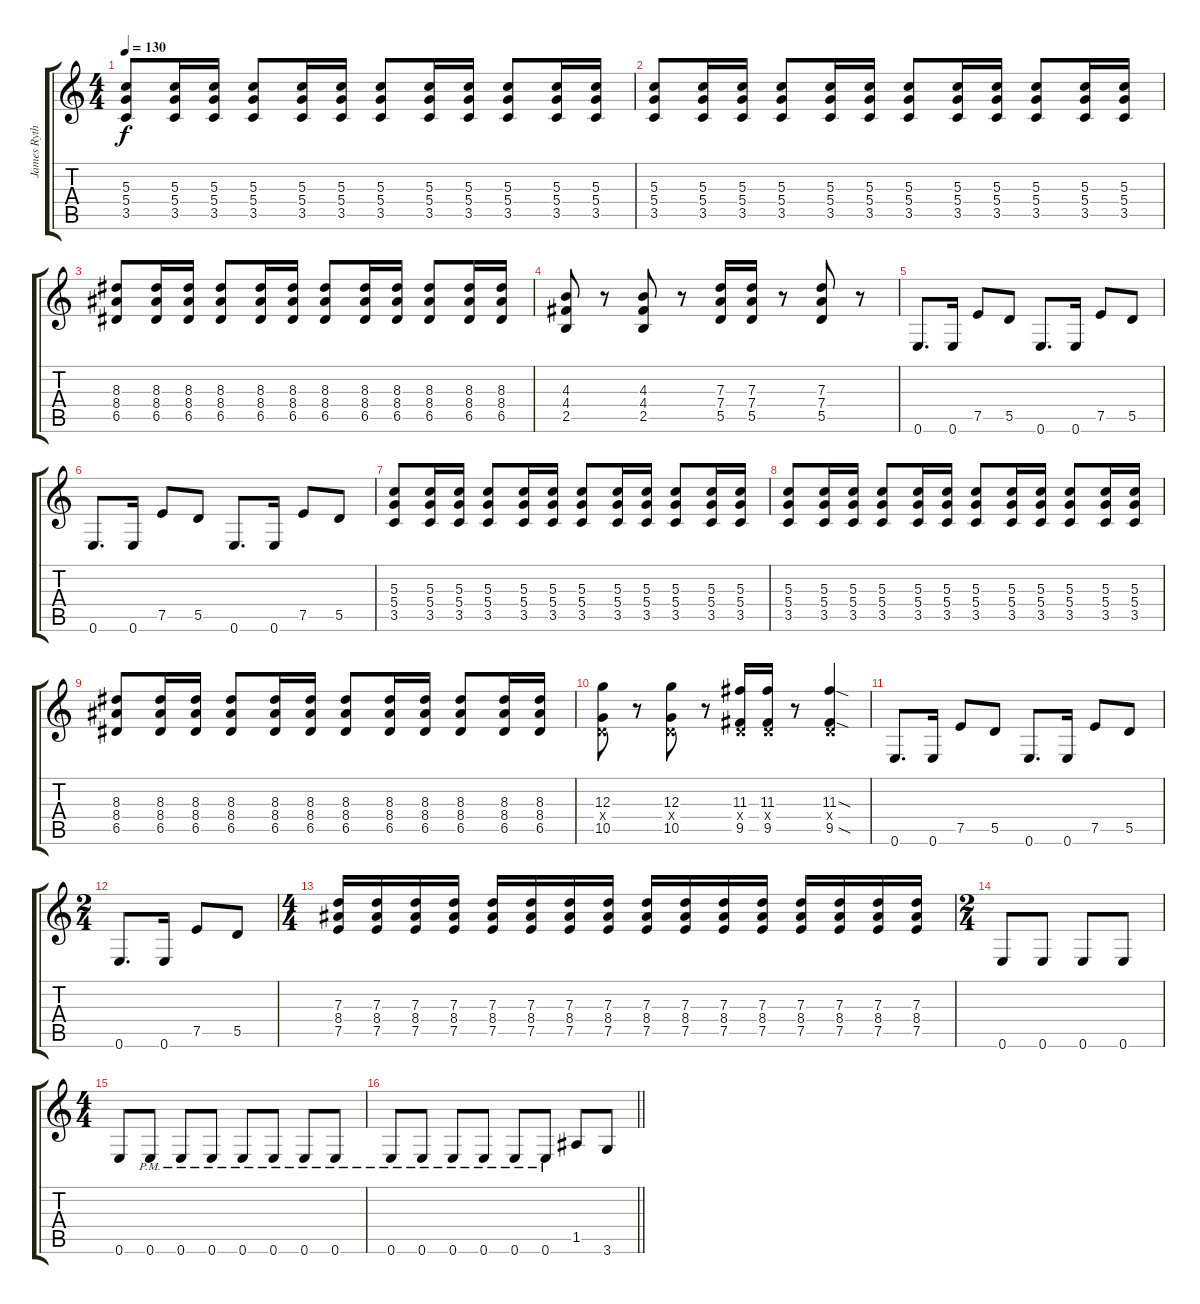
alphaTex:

\track ("James Ryth." "James Ryth") {instrument distortionguitar}
\staff {score tabs}
\tuning (E4 B3 G3 D3 A2 E2) {hide}
\ts (4 4)
\tempo 130
\clef g2
\ks c
(5.3 5.4 3.5).8{dy f} (5.3 5.4 3.5).16 (5.3 5.4 3.5).16 (5.3 5.4 3.5).8 (5.3 5.4 3.5).16 (5.3 5.4 3.5).16 (5.3 5.4 3.5).8 (5.3 5.4 3.5).16 (5.3 5.4 3.5).16 (5.3 5.4 3.5).8 (5.3 5.4 3.5).16 (5.3 5.4 3.5).16 |
(5.3 5.4 3.5).8 (5.3 5.4 3.5).16 (5.3 5.4 3.5).16 (5.3 5.4 3.5).8 (5.3 5.4 3.5).16 (5.3 5.4 3.5).16 (5.3 5.4 3.5).8 (5.3 5.4 3.5).16 (5.3 5.4 3.5).16 (5.3 5.4 3.5).8 (5.3 5.4 3.5).16 (5.3 5.4 3.5).16 |
(8.3 8.4 6.5).8 (8.3 8.4 6.5).16 (8.3 8.4 6.5).16 (8.3 8.4 6.5).8 (8.3 8.4 6.5).16 (8.3 8.4 6.5).16 (8.3 8.4 6.5).8 (8.3 8.4 6.5).16 (8.3 8.4 6.5).16 (8.3 8.4 6.5).8 (8.3 8.4 6.5).16 (8.3 8.4 6.5).16 |
(4.3 4.4 2.5).8 r.8 (4.3 4.4 2.5).8 r.8 (7.3 7.4 5.5).16 (7.3 7.4 5.5).16 r.8 (7.3 7.4 5.5).8 r.8 |
0.6.8{d} 0.6.16 7.5.8 5.5.8 0.6.8{d} 0.6.16 7.5.8 5.5.8 |
0.6.8{d} 0.6.16 7.5.8 5.5.8 0.6.8{d} 0.6.16 7.5.8 5.5.8 |
(5.3 5.4 3.5).8 (5.3 5.4 3.5).16 (5.3 5.4 3.5).16 (5.3 5.4 3.5).8 (5.3 5.4 3.5).16 (5.3 5.4 3.5).16 (5.3 5.4 3.5).8 (5.3 5.4 3.5).16 (5.3 5.4 3.5).16 (5.3 5.4 3.5).8 (5.3 5.4 3.5).16 (5.3 5.4 3.5).16 |
(5.3 5.4 3.5).8 (5.3 5.4 3.5).16 (5.3 5.4 3.5).16 (5.3 5.4 3.5).8 (5.3 5.4 3.5).16 (5.3 5.4 3.5).16 (5.3 5.4 3.5).8 (5.3 5.4 3.5).16 (5.3 5.4 3.5).16 (5.3 5.4 3.5).8 (5.3 5.4 3.5).16 (5.3 5.4 3.5).16 |
(8.3 8.4 6.5).8 (8.3 8.4 6.5).16 (8.3 8.4 6.5).16 (8.3 8.4 6.5).8 (8.3 8.4 6.5).16 (8.3 8.4 6.5).16 (8.3 8.4 6.5).8 (8.3 8.4 6.5).16 (8.3 8.4 6.5).16 (8.3 8.4 6.5).8 (8.3 8.4 6.5).16 (8.3 8.4 6.5).16 |
(12.3 0.4{x} 10.5).8 r.8 (12.3 0.4{x} 10.5).8 r.8 (11.3 0.4{x} 9.5).16 (11.3 0.4{x} 9.5).16 r.8 (11.3{sod} 0.4{x} 9.5{sod}).4 |
0.6.8{d} 0.6.16 7.5.8 5.5.8 0.6.8{d} 0.6.16 7.5.8 5.5.8 |
\ts (2 4)
0.6.8{d} 0.6.16 7.5.8 5.5.8 |
\ts (4 4)
(7.3 8.4 7.5).16 (7.3 8.4 7.5).16 (7.3 8.4 7.5).16 (7.3 8.4 7.5).16 (7.3 8.4 7.5).16 (7.3 8.4 7.5).16 (7.3 8.4 7.5).16 (7.3 8.4 7.5).16 (7.3 8.4 7.5).16 (7.3 8.4 7.5).16 (7.3 8.4 7.5).16 (7.3 8.4 7.5).16 (7.3 8.4 7.5).16 (7.3 8.4 7.5).16 (7.3 8.4 7.5).16 (7.3 8.4 7.5).16 |
\ts (2 4)
0.6.8 0.6.8 0.6.8 0.6.8 |
\ts (4 4)
0.6.8 0.6{pm}.8 0.6{pm}.8 0.6{pm}.8 0.6{pm}.8 0.6{pm}.8 0.6{pm}.8 0.6{pm}.8 |
\barLineRight lightlight
0.6{pm}.8 0.6{pm}.8 0.6{pm}.8 0.6{pm}.8 0.6{pm}.8 0.6{pm}.8 1.5.8 3.6.8
